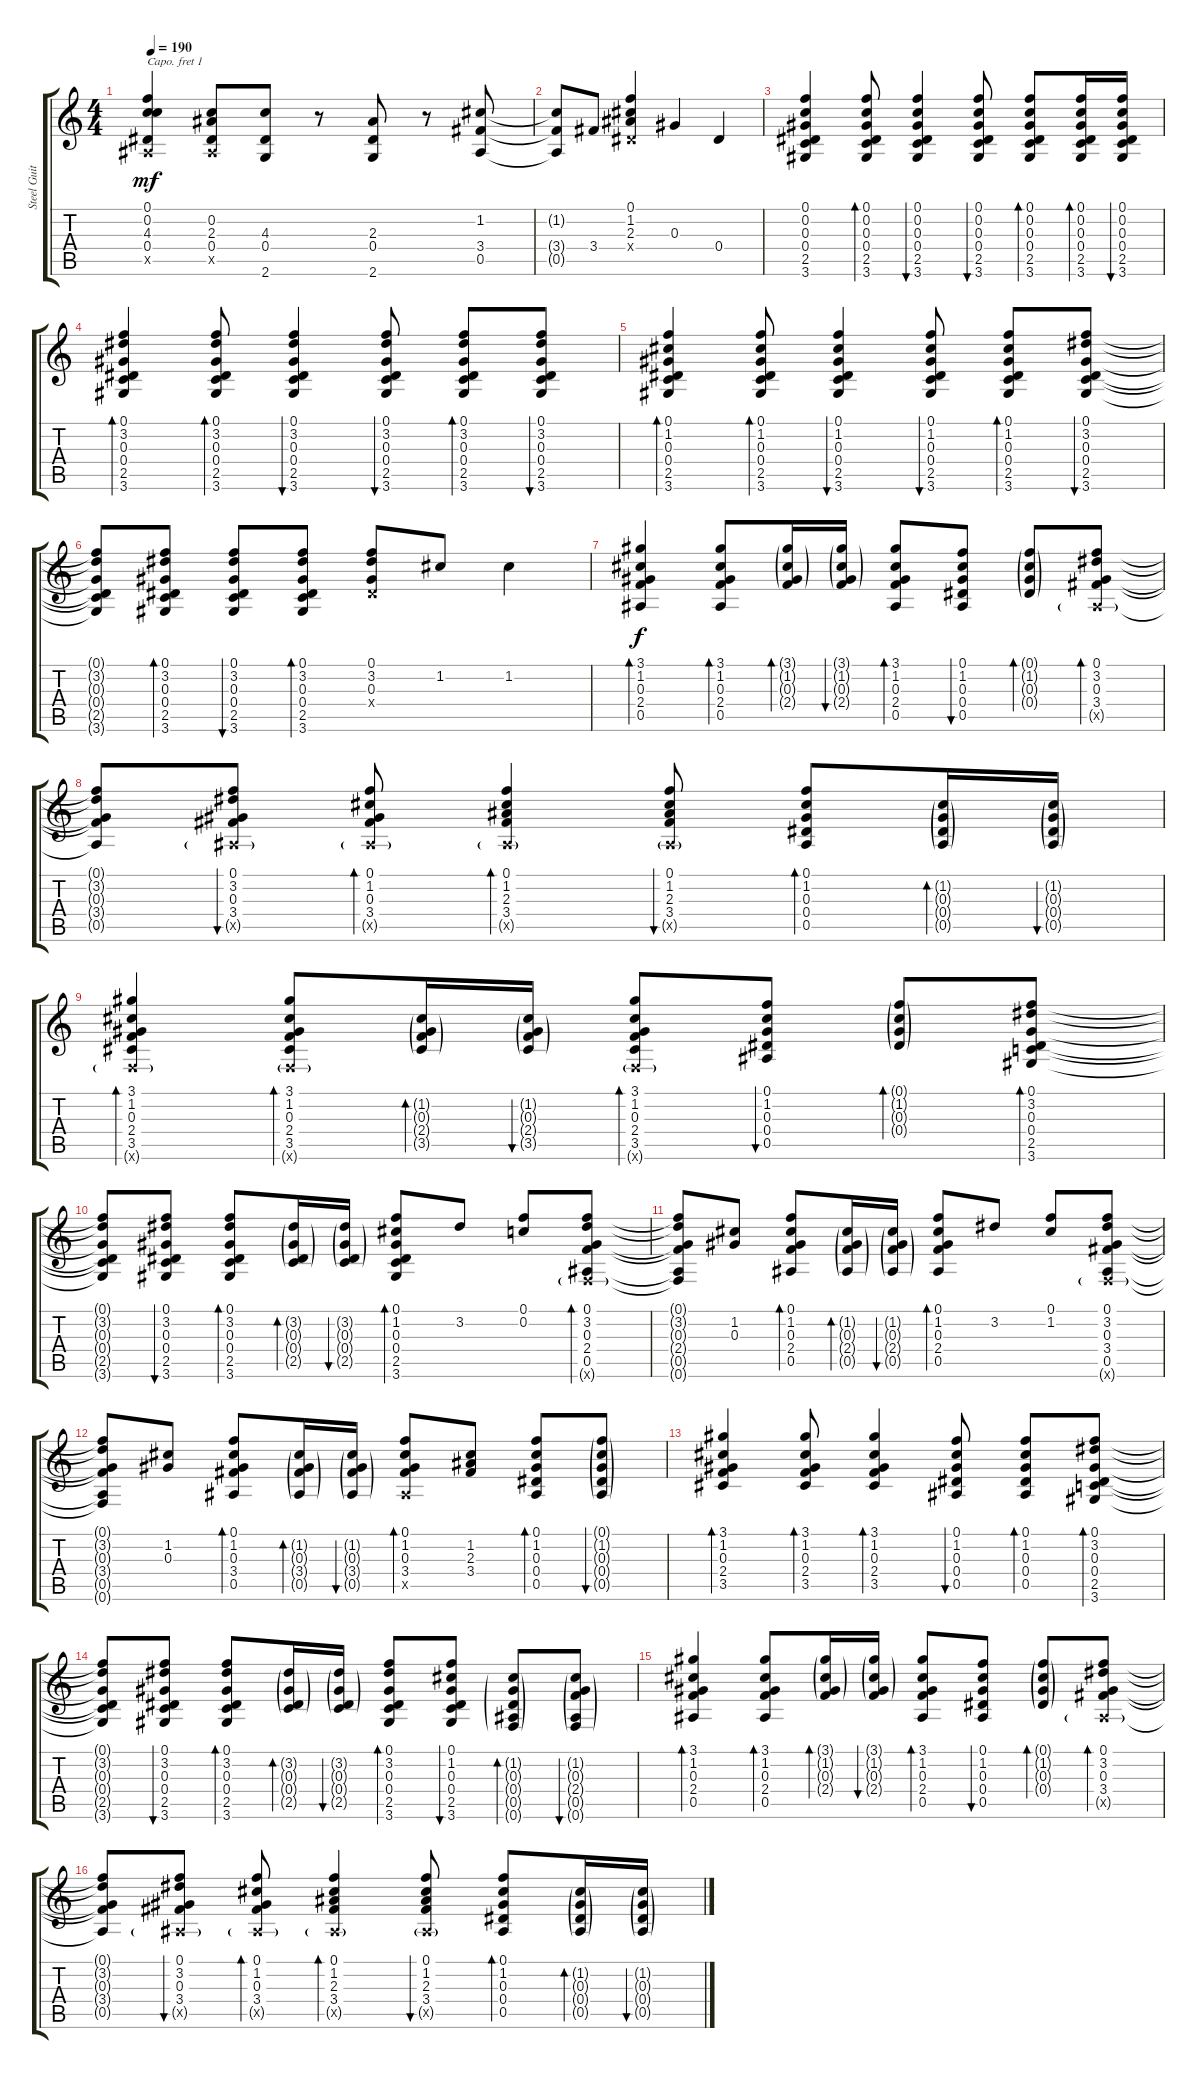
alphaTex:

\track ("Steel Guitar" "Steel Guit") {instrument acousticguitarsteel}
\staff {score tabs}
\capo 1
\tuning (E4 B3 G3 D3 A2 E2) {hide}
\ts (4 4)
\tempo 190
\clef g2
\ks c
(0.1 0.2 4.3 0.4 0.5{x}).4{dy mf} (0.2 2.3 0.4 0.5{x}).8 (4.3 0.4 2.6).8 r.8 (2.3 0.4 2.6).8 r.8 (1.2 3.4 0.5).8 |
(1.2{t} 3.4{t} 0.5{t}).8 3.4.8 (0.1 1.2 2.3 0.4{x}).4 0.3.4 0.4.4 |
(0.1 0.2 0.3 0.4 2.5 3.6).4 (0.1 0.2 0.3 0.4 2.5 3.6).8{bd 30} (0.1 0.2 0.3 0.4 2.5 3.6).4{bu 30} (0.1 0.2 0.3 0.4 2.5 3.6).8{bu 30} (0.1 0.2 0.3 0.4 2.5 3.6).8{bd 30} (0.1 0.2 0.3 0.4 2.5 3.6).16{bd 30} (0.1 0.2 0.3 0.4 2.5 3.6).16{bu 30} |
(0.1 3.2 0.3 0.4 2.5 3.6).4{bd 30} (0.1 3.2 0.3 0.4 2.5 3.6).8{bd 30} (0.1 3.2 0.3 0.4 2.5 3.6).4{bu 30} (0.1 3.2 0.3 0.4 2.5 3.6).8{bu 30} (0.1 3.2 0.3 0.4 2.5 3.6).8{bd 30} (0.1 3.2 0.3 0.4 2.5 3.6).8{bu 30} |
(0.1 1.2 0.3 0.4 2.5 3.6).4{bd 30} (0.1 1.2 0.3 0.4 2.5 3.6).8{bd 30} (0.1 1.2 0.3 0.4 2.5 3.6).4{bu 30} (0.1 1.2 0.3 0.4 2.5 3.6).8{bu 30} (0.1 1.2 0.3 0.4 2.5 3.6).8{bd 30} (0.1 3.2 0.3 0.4 2.5 3.6).8{bu 30} |
(0.1{t} 3.2{t} 0.3{t} 0.4{t} 2.5{t} 3.6{t}).8 (0.1 3.2 0.3 0.4 2.5 3.6).8{bd 30} (0.1 3.2 0.3 0.4 2.5 3.6).8{bu 30} (0.1 3.2 0.3 0.4 2.5 3.6).8{bd 30} (0.1 3.2 0.3 0.4{x}).8 1.2.8 1.2.4 |
(3.1 1.2 0.3 2.4 0.5).4{bd 30 dy f} (3.1 1.2 0.3 2.4 0.5).8{bd 30} (3.1{g} 1.2{g} 0.3{g} 2.4{g}).16{bd 30} (3.1{g} 1.2{g} 0.3{g} 2.4{g}).16{bu 30} (3.1 1.2 0.3 2.4 0.5).8{bd 30} (0.1 1.2 0.3 0.4 0.5).8{bu 30} (0.1{g} 1.2{g} 0.3{g} 0.4{g}).8{bd 30} (0.1 3.2 0.3 3.4 0.5{g x}).8{bd 30} |
(0.1{t} 3.2{t} 0.3{t} 3.4{t} 0.5{t}).8 (0.1 3.2 0.3 3.4 0.5{g x}).8{bu 30} (0.1 1.2 0.3 3.4 0.5{g x}).8{bd 30} (0.1 1.2 2.3 3.4 0.5{g x}).4{bd 30} (0.1 1.2 2.3 3.4 0.5{g x}).8{bu 30} (0.1 1.2 0.3 0.4 0.5).8{bd 30} (1.2{g} 0.3{g} 0.4{g} 0.5{g}).16{bd 30} (1.2{g} 0.3{g} 0.4{g} 0.5{g}).16{bu 30} |
(3.1 1.2 0.3 2.4 3.5 0.6{g x}).4{bd 30} (3.1 1.2 0.3 2.4 3.5 0.6{g x}).8{bd 30} (1.2{g} 0.3{g} 2.4{g} 3.5{g}).16{bd 30} (1.2{g} 0.3{g} 2.4{g} 3.5{g}).16{bu 30} (3.1 1.2 0.3 2.4 3.5 0.6{g x}).8{bd 30} (0.1 1.2 0.3 0.4 0.5).8{bu 30} (0.1{g} 1.2{g} 0.3{g} 0.4{g}).8{bd 30} (0.1 3.2 0.3 0.4 2.5 3.6).8{bd 30} |
(0.1{t} 3.2{t} 0.3{t} 0.4{t} 2.5{t} 3.6{t}).8 (0.1 3.2 0.3 0.4 2.5 3.6).8{bu 30} (0.1 3.2 0.3 0.4 2.5 3.6).8{bd 30} (3.2{g} 0.3{g} 0.4{g} 2.5{g}).16{bd 30} (3.2{g} 0.3{g} 0.4{g} 2.5{g}).16{bu 30} (0.1 1.2 0.3 0.4 2.5 3.6).8{bd 30} 3.2.8 (0.1 0.2).8 (0.1 3.2 0.3 2.4 0.5 0.6{g x}).8{bd 30} |
(0.1{t} 3.2{t} 0.3{t} 2.4{t} 0.5{t} 0.6{t}).8 (1.2 0.3).8 (0.1 1.2 0.3 2.4 0.5).8{bd 30} (1.2{g} 0.3{g} 2.4{g} 0.5{g}).16{bd 30} (1.2{g} 0.3{g} 2.4{g} 0.5{g}).16{bu 30} (0.1 1.2 0.3 2.4 0.5).8{bd 30} 3.2.8 (0.1 1.2).8 (0.1 3.2 0.3 3.4 0.5 0.6{g x}).8 |
(0.1{t} 3.2{t} 0.3{t} 3.4{t} 0.5{t} 0.6{t}).8 (1.2 0.3).8 (0.1 1.2 0.3 3.4 0.5).8{bd 30} (1.2{g} 0.3{g} 3.4{g} 0.5{g}).16{bd 30} (1.2{g} 0.3{g} 3.4{g} 0.5{g}).16{bu 30} (0.1 1.2 0.3 3.4 0.5{x}).8{bd 30} (1.2 2.3 3.4).8 (0.1 1.2 0.3 0.4 0.5).8{bd 30} (0.1{g} 1.2{g} 0.3{g} 0.4{g} 0.5{g}).8{bu 30} |
(3.1 1.2 0.3 2.4 3.5).4{bd 30} (3.1 1.2 0.3 2.4 3.5).8{bd 30} (3.1 1.2 0.3 2.4 3.5).4{bd 30} (0.1 1.2 0.3 0.4 0.5).8{bu 30} (0.1 1.2 0.3 0.4 0.5).8{bd 30} (0.1 3.2 0.3 0.4 2.5 3.6).8{bd 30} |
(0.1{t} 3.2{t} 0.3{t} 0.4{t} 2.5{t} 3.6{t}).8 (0.1 3.2 0.3 0.4 2.5 3.6).8{bu 30} (0.1 3.2 0.3 0.4 2.5 3.6).8{bd 30} (3.2{g} 0.3{g} 0.4{g} 2.5{g}).16{bd 30} (3.2{g} 0.3{g} 0.4{g} 2.5{g}).16{bu 30} (0.1 3.2 0.3 0.4 2.5 3.6).8{bd 30} (0.1 1.2 0.3 0.4 2.5 3.6).8{bu 30} (1.2{g} 0.3{g} 0.4{g} 0.5{g} 0.6{g}).8{bd 30} (1.2{g} 0.3{g} 2.4{g} 0.5{g} 0.6{g}).8{bu 30} |
(3.1 1.2 0.3 2.4 0.5).4{bd 30} (3.1 1.2 0.3 2.4 0.5).8{bd 30} (3.1{g} 1.2{g} 0.3{g} 2.4{g}).16{bd 30} (3.1{g} 1.2{g} 0.3{g} 2.4{g}).16{bu 30} (3.1 1.2 0.3 2.4 0.5).8{bd 30} (0.1 1.2 0.3 0.4 0.5).8{bu 30} (0.1{g} 1.2{g} 0.3{g} 0.4{g}).8{bd 30} (0.1 3.2 0.3 3.4 0.5{g x}).8{bd 30} |
(0.1{t} 3.2{t} 0.3{t} 3.4{t} 0.5{t}).8 (0.1 3.2 0.3 3.4 0.5{g x}).8{bu 30} (0.1 1.2 0.3 3.4 0.5{g x}).8{bd 30} (0.1 1.2 2.3 3.4 0.5{g x}).4{bd 30} (0.1 1.2 2.3 3.4 0.5{g x}).8{bu 30} (0.1 1.2 0.3 0.4 0.5).8{bd 30} (1.2{g} 0.3{g} 0.4{g} 0.5{g}).16{bd 30} (1.2{g} 0.3{g} 0.4{g} 0.5{g}).16{bu 30}
